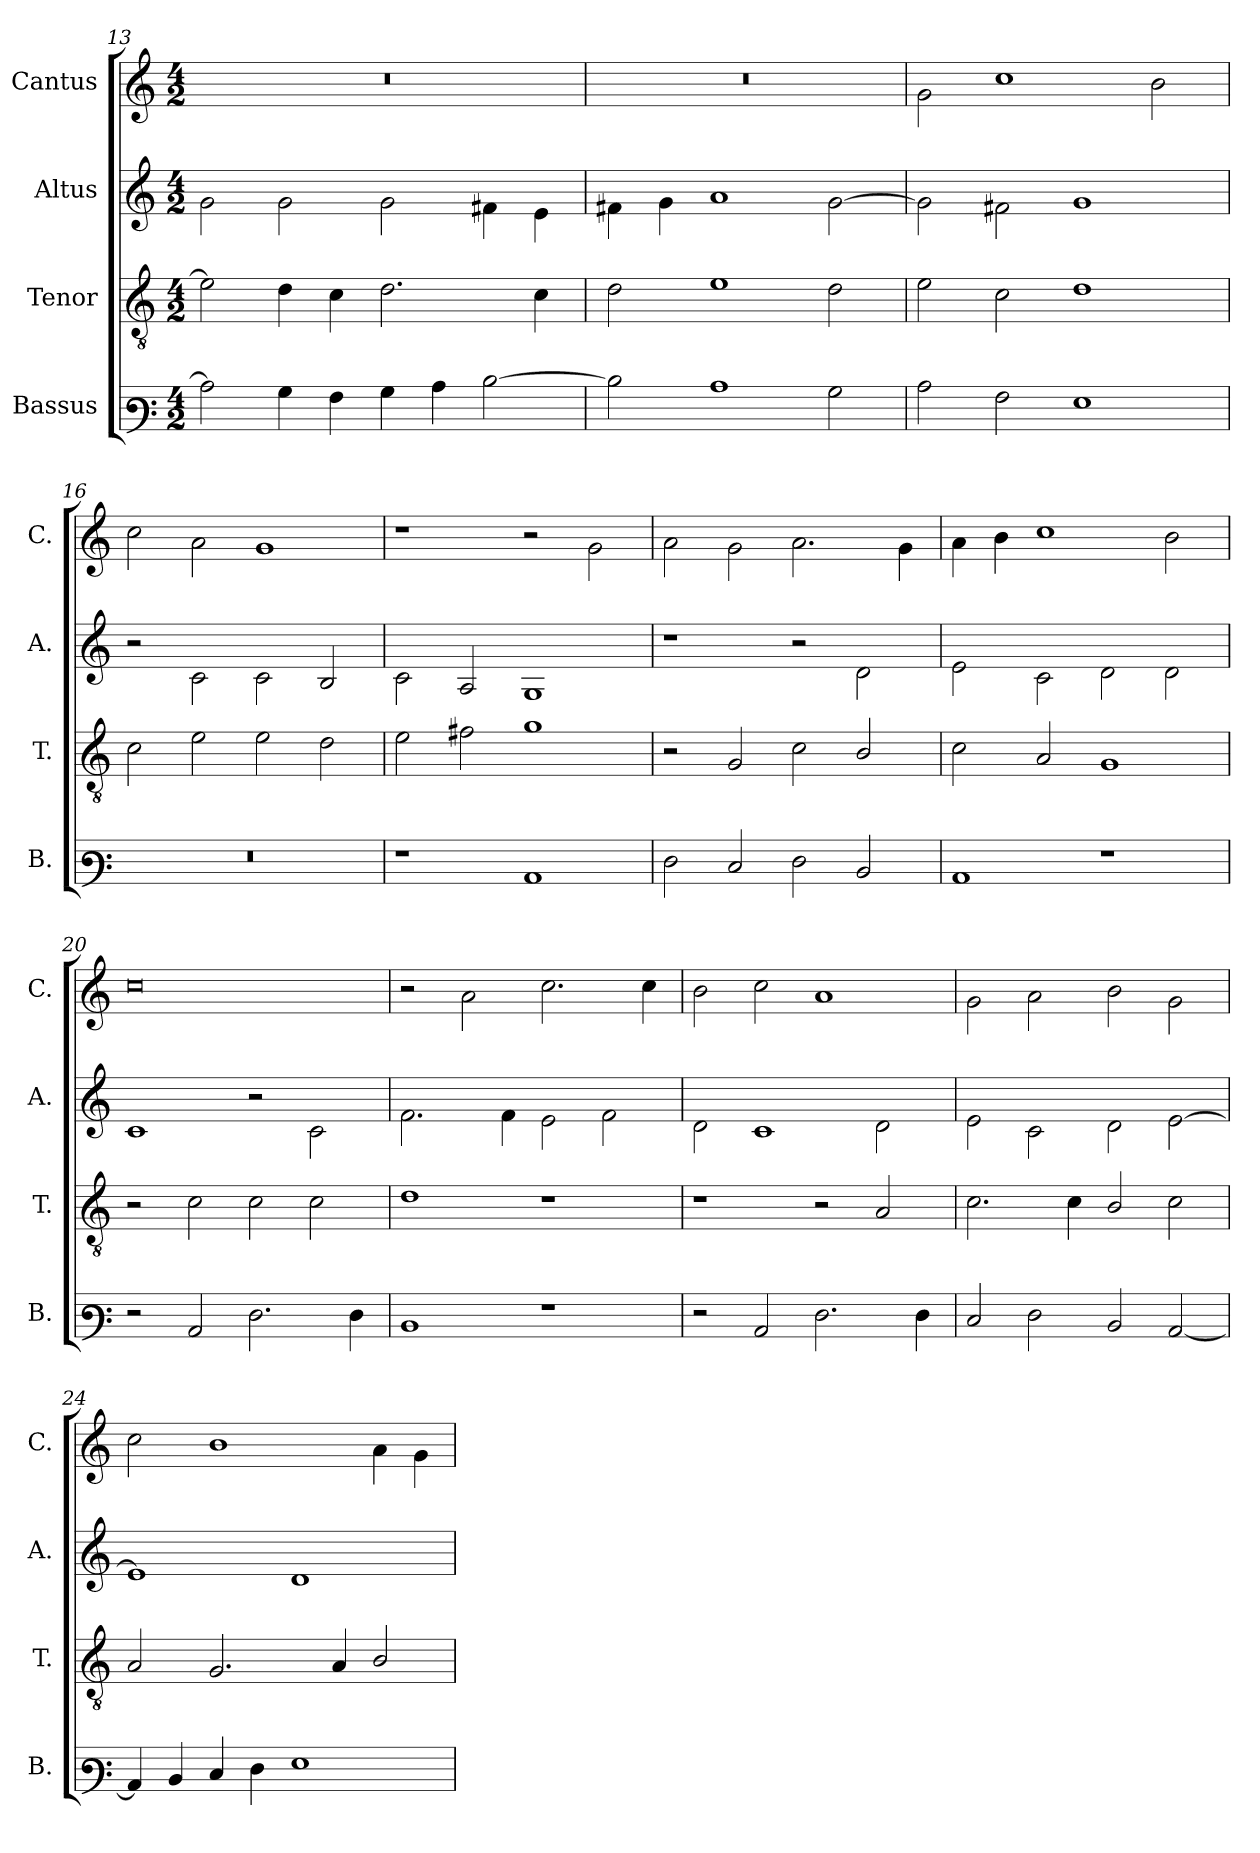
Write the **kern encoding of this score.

**kern	**kern	**kern	**kern
*part4	*part3	*part2	*part1
*staff4	*staff3	*staff2	*staff1
*I"Bassus	*I"Tenor	*I"Altus	*I"Cantus
*I'B.	*I'T.	*I'A.	*I'C.
!!LO:LB:g=z
*clefF3	*clefGv2	*clefG2	*clefG2
*k[]	*k[]	*k[]	*k[]
*M4/2	*M4/2	*M4/2	*M4/2
=13	=13	=13	=13
2c\]	2e\]	2g\	0r
4B\	4d\	2g\	.
4A\	4c\	.	.
4B\	2.d\	2g\	.
4c\	.	.	.
[2d\	.	4f#X\	.
.	4c\	4e\	.
=14	=14	=14	=14
2d\]	2d\	4f#X\	0r
.	.	4g\	.
1c	1e	1a	.
2B\	2d\	[2g\	.
=15	=15	=15	=15
2c\	2e\	2g\]	2g\
2A\	2c\	2f#X\	1cc
1G	1d	1g	.
.	.	.	2b\
=16	=16	=16	=16
0r	2c\	2r	2cc\
.	2e\	2c\	2a\
.	2e\	2c\	1g
.	2d\	2B/	.
!!LO:PB:g=z
=17	=17	=17	=17
1r	2e\	2c\	1r
.	2f#X\	2A/	.
1C	1g	1G	2r
.	.	.	2g\
!!LO:PB:g=z
=18	=18	=18	=18
2F\	2r	1r	2a\
2E/	2G/	.	2g\
2F\	2c\	2r	2.a\
2D/	2B/	2d\	.
.	.	.	4g\
=19	=19	=19	=19
1C	2c\	2e\	4a\
.	.	.	4b\
.	2A/	2c\	1cc
1r	1G	2d\	.
.	.	2d\	2b\
=20	=20	=20	=20
2r	2r	1c	0cc
2C/	2c\	.	.
2.F\	2c\	2r	.
.	2c\	2c\	.
4F\	.	.	.
=21	=21	=21	=21
1D	1d	2.f\	2r
.	.	.	2a\
.	.	4f\	.
1r	1r	2e\	2.cc\
.	.	2f\	.
.	.	.	4cc\
!!LO:LB:g=z
=22	=22	=22	=22
2r	1r	2d\	2b\
2C/	.	1c	2cc\
2.F\	2r	.	1a
.	2A/	2d\	.
4F\	.	.	.
=23	=23	=23	=23
2E/	2.c\	2e\	2g\
2F\	.	2c\	2a\
.	4c\	.	.
2D/	2B/	2d\	2b\
[2C/	2c\	[2e\	2g\
=24	=24	=24	=24
4C/]	2A/	1e]	2cc\
4D/	.	.	.
4E/	2.G/	.	1b
4F\	.	.	.
1G	.	1d	.
.	4A/	.	.
.	2B/	.	4a\
.	.	.	4g\
=	=	=	=
*-	*-	*-	*-
